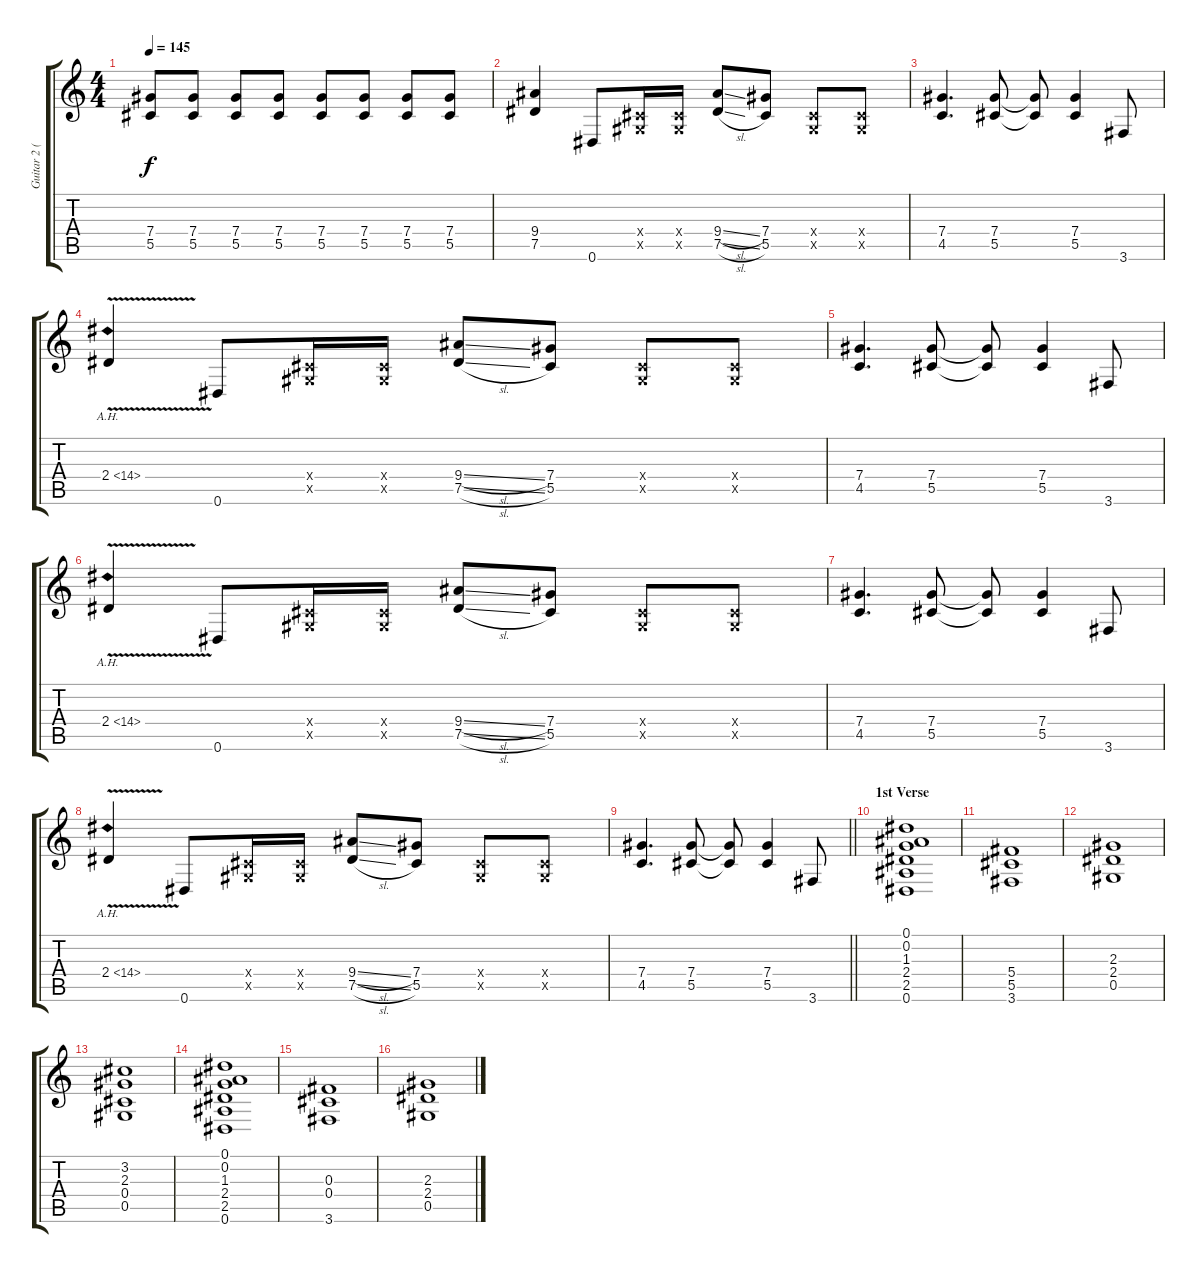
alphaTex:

\track ("Guitar 2 (Slash)" "Guitar 2 (") {instrument overdrivenguitar}
\staff {score tabs}
\tuning (Eb4 Bb3 Gb3 Db3 Ab2 Eb2) {hide}
\ts (4 4)
\tempo 145
\clef g2
\ks c
(7.4{t} 5.5{t}).8{dy f} (7.4 5.5).8 (7.4 5.5).8 (7.4 5.5).8 (7.4 5.5).8 (7.4 5.5).8 (7.4 5.5).8 (7.4 5.5).8 |
(9.4 7.5).4 0.6.8 (0.4{x} 0.5{x}).16 (0.4{x} 0.5{x}).16 (9.4{sl} 7.5{sl}).8 (7.4 5.5).8 (0.4{x} 0.5{x}).8 (0.4{x} 0.5{x}).8 |
(7.4 4.5).4{d} (7.4 5.5).8 (7.4{t} 5.5{t}).8 (7.4 5.5).4 3.6.8 |
2.4{ah 12 v}.4 0.6.8 (0.4{x} 0.5{x}).16 (0.4{x} 0.5{x}).16 (9.4{sl} 7.5{sl}).8 (7.4 5.5).8 (0.4{x} 0.5{x}).8 (0.4{x} 0.5{x}).8 |
(7.4 4.5).4{d} (7.4 5.5).8 (7.4{t} 5.5{t}).8 (7.4 5.5).4 3.6.8 |
2.4{ah 12 v}.4 0.6.8 (0.4{x} 0.5{x}).16 (0.4{x} 0.5{x}).16 (9.4{sl} 7.5{sl}).8 (7.4 5.5).8 (0.4{x} 0.5{x}).8 (0.4{x} 0.5{x}).8 |
(7.4 4.5).4{d} (7.4 5.5).8 (7.4{t} 5.5{t}).8 (7.4 5.5).4 3.6.8 |
2.4{ah 12 v}.4 0.6.8 (0.4{x} 0.5{x}).16 (0.4{x} 0.5{x}).16 (9.4{sl} 7.5{sl}).8 (7.4 5.5).8 (0.4{x} 0.5{x}).8 (0.4{x} 0.5{x}).8 |
\barLineRight lightlight
(7.4 4.5).4{d} (7.4 5.5).8 (7.4{t} 5.5{t}).8 (7.4 5.5).4 3.6.8 |
\section ("" "1st Verse")
(0.1 0.2 1.3 2.4 2.5 0.6).1 |
(5.4 5.5 3.6).1 |
(2.3 2.4 0.5).1 |
(3.2 2.3 0.4 0.5).1 |
(0.1 0.2 1.3 2.4 2.5 0.6).1 |
(0.3 0.4 3.6).1 |
(2.3 2.4 0.5).1
